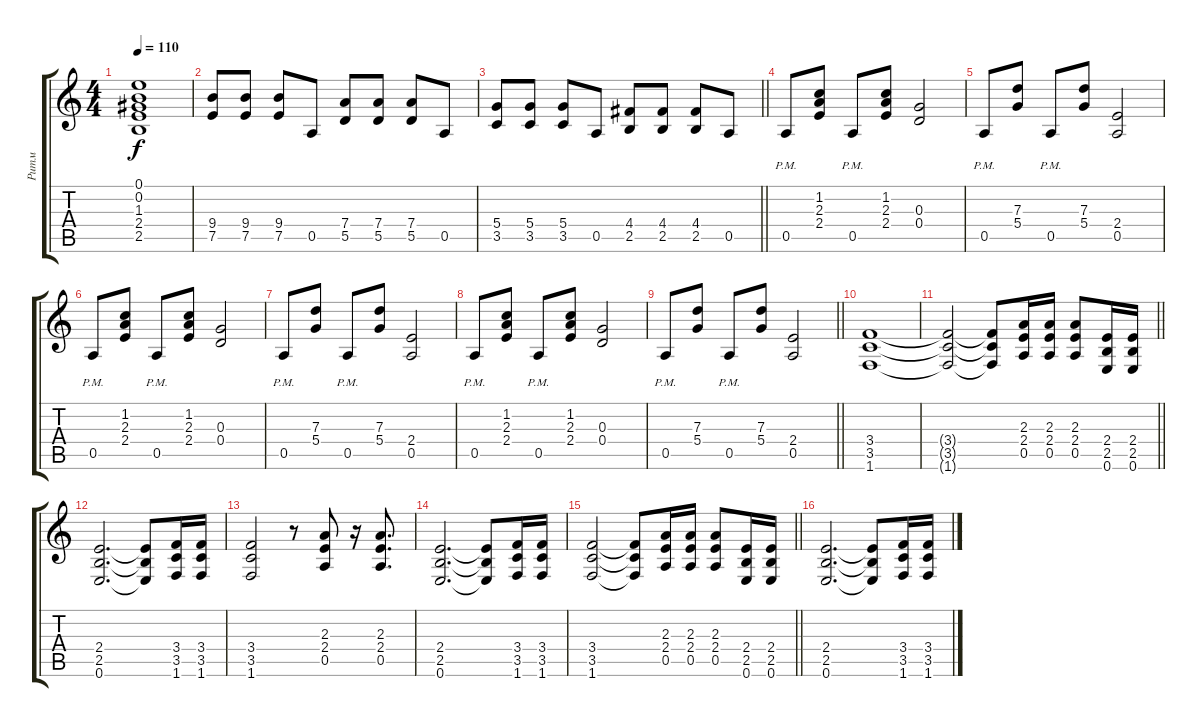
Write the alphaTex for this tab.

\track ("Ритм" "Ритм") {instrument distortionguitar}
\staff {score tabs}
\tuning (E4 B3 G3 D3 A2 E2) {hide}
\ts (4 4)
\tempo 110
\clef g2
\ks c
(0.1 0.2 1.3 2.4 2.5).1{dy f} |
(9.4 7.5).8 (9.4 7.5).8 (9.4 7.5).8 0.5.8 (7.4 5.5).8 (7.4 5.5).8 (7.4 5.5).8 0.5.8 |
\barLineRight lightlight
(5.4 3.5).8 (5.4 3.5).8 (5.4 3.5).8 0.5.8 (4.4 2.5).8 (4.4 2.5).8 (4.4 2.5).8 0.5.8 |
0.5{pm}.8 (1.2 2.3 2.4).8 0.5{pm}.8 (1.2 2.3 2.4).8 (0.3 0.4).2 |
0.5{pm}.8 (7.3 5.4).8 0.5{pm}.8 (7.3 5.4).8 (2.4 0.5).2 |
0.5{pm}.8 (1.2 2.3 2.4).8 0.5{pm}.8 (1.2 2.3 2.4).8 (0.3 0.4).2 |
0.5{pm}.8 (7.3 5.4).8 0.5{pm}.8 (7.3 5.4).8 (2.4 0.5).2 |
0.5{pm}.8 (1.2 2.3 2.4).8 0.5{pm}.8 (1.2 2.3 2.4).8 (0.3 0.4).2 |
\barLineRight lightlight
0.5{pm}.8 (7.3 5.4).8 0.5{pm}.8 (7.3 5.4).8 (2.4 0.5).2 |
(3.4 3.5 1.6).1 |
\barLineRight lightlight
(3.4{t} 3.5{t} 1.6{t}).2 (3.4{t} 3.5{t} 1.6{t}).8 (2.3 2.4 0.5).16 (2.3 2.4 0.5).16 (2.3 2.4 0.5).8 (2.4 2.5 0.6).16 (2.4 2.5 0.6).16 |
(2.4 2.5 0.6).2{d} (2.4{t} 2.5{t} 0.6{t}).8 (3.4 3.5 1.6).16 (3.4 3.5 1.6).16 |
(3.4 3.5 1.6).2 r.8 (2.3 2.4 0.5).8 r.16 (2.3 2.4 0.5).8{d} |
(2.4 2.5 0.6).2{d} (2.4{t} 2.5{t} 0.6{t}).8 (3.4 3.5 1.6).16 (3.4 3.5 1.6).16 |
\barLineRight lightlight
(3.4 3.5 1.6).2 (3.4{t} 3.5{t} 1.6{t}).8 (2.3 2.4 0.5).16 (2.3 2.4 0.5).16 (2.3 2.4 0.5).8 (2.4 2.5 0.6).16 (2.4 2.5 0.6).16 |
(2.4 2.5 0.6).2{d} (2.4{t} 2.5{t} 0.6{t}).8 (3.4 3.5 1.6).16 (3.4 3.5 1.6).16
